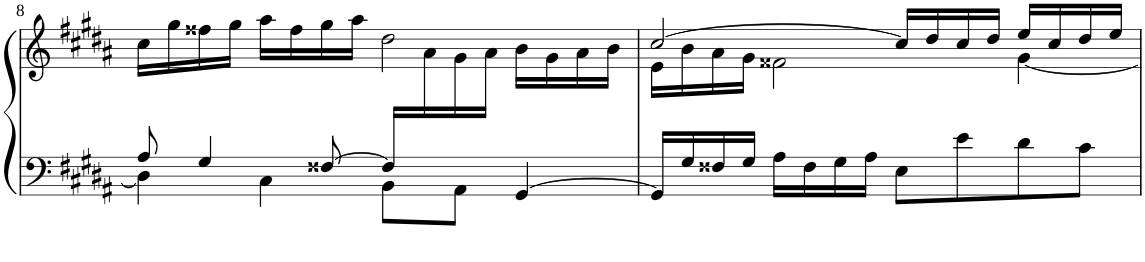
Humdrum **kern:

**kern	**kern
*part1	*part1
*staff2	*staff1
*I"Piano	*
*I'Pno	*
!!LO:PB:g=z
*clefF4	*clefG2
*k[f#c#g#d#a#]	*k[f#c#g#d#a#]
*M4/4	*M4/4
*met(c)	*met(c)
=8	=8
*^	*^
4D#\]	8A#/	16cc#\LL	16ryy
*	*	*v	*v
.	.	16gg#\
.	4G#/	16ff##X\
.	.	16gg#\JJ
4C#\	.	16aa#\LL
.	.	16ff##\
.	[8F##X/	16gg#\
.	.	16aa#\JJ
8BB\L	16F##/LL]	2dd#\
*	*	*^
.	4..ryy	.	16a#\
8AA#\J	.	.	16g#\
.	.	.	16a#\JJ
[4GG#/	.	.	16b\LL
.	.	.	16g#\
.	.	.	16a#\
.	.	.	16b\JJ
*v	*v	*	*
=9	=9	=9
16GG#/LL]	[2cc#/	16e\LL
16G#/	.	16b\
16F##X/	.	16a#\
16G#/JJ	.	16g#\JJ
16A#\LL	.	2f##X\
16F##\	.	.
16G#\	.	.
16A#\JJ	.	.
8E\L	16cc#/LL]	.
.	16dd#/	.
8e\	16cc#/	.
.	16dd#/JJ	.
8d#\	16ee/LL	[4g#\
.	16cc#/	.
8c#\J	16dd#/	.
.	16ee/JJ	.
*	*v	*v
=	=
*-	*-
